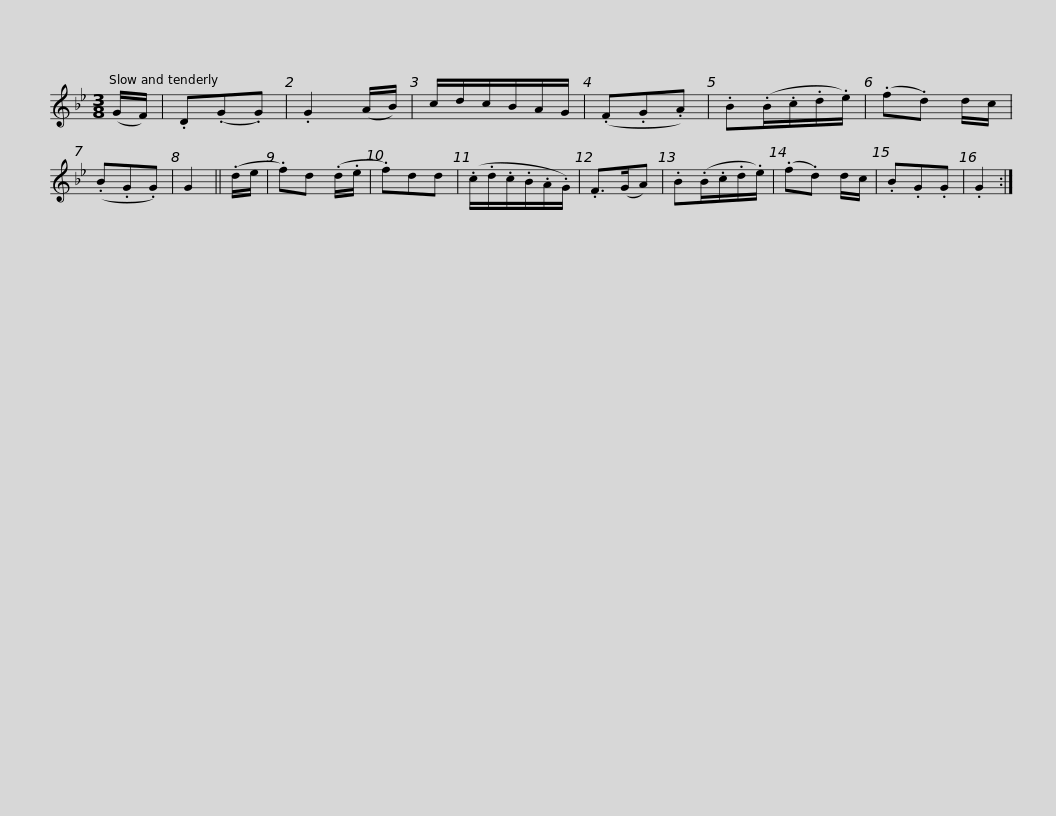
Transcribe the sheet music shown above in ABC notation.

X:1
L:1/8
M:3/8
I:linebreak $
K:Gmin
V:1 treble
V:1
 (G/F/) | .D(.G.G) | .G2 (A/B/) | c/d/c/B/A/G/ | (.F.G.A) | %5
 .B(.B/.c/.d/.e/) | (.f.d) d/c/ | (.B.G.G) | G2 || (.d/e/ | %10
 .f)d (.d/.e/ | .f)dd |$ (.c/.d/.c/.B/.A/.G/) | .F>(GA) | .B(.B/.c/.d/.e/) | %15
 (.f.d) d/c/ | .B.G.G | .G2 :| %18
